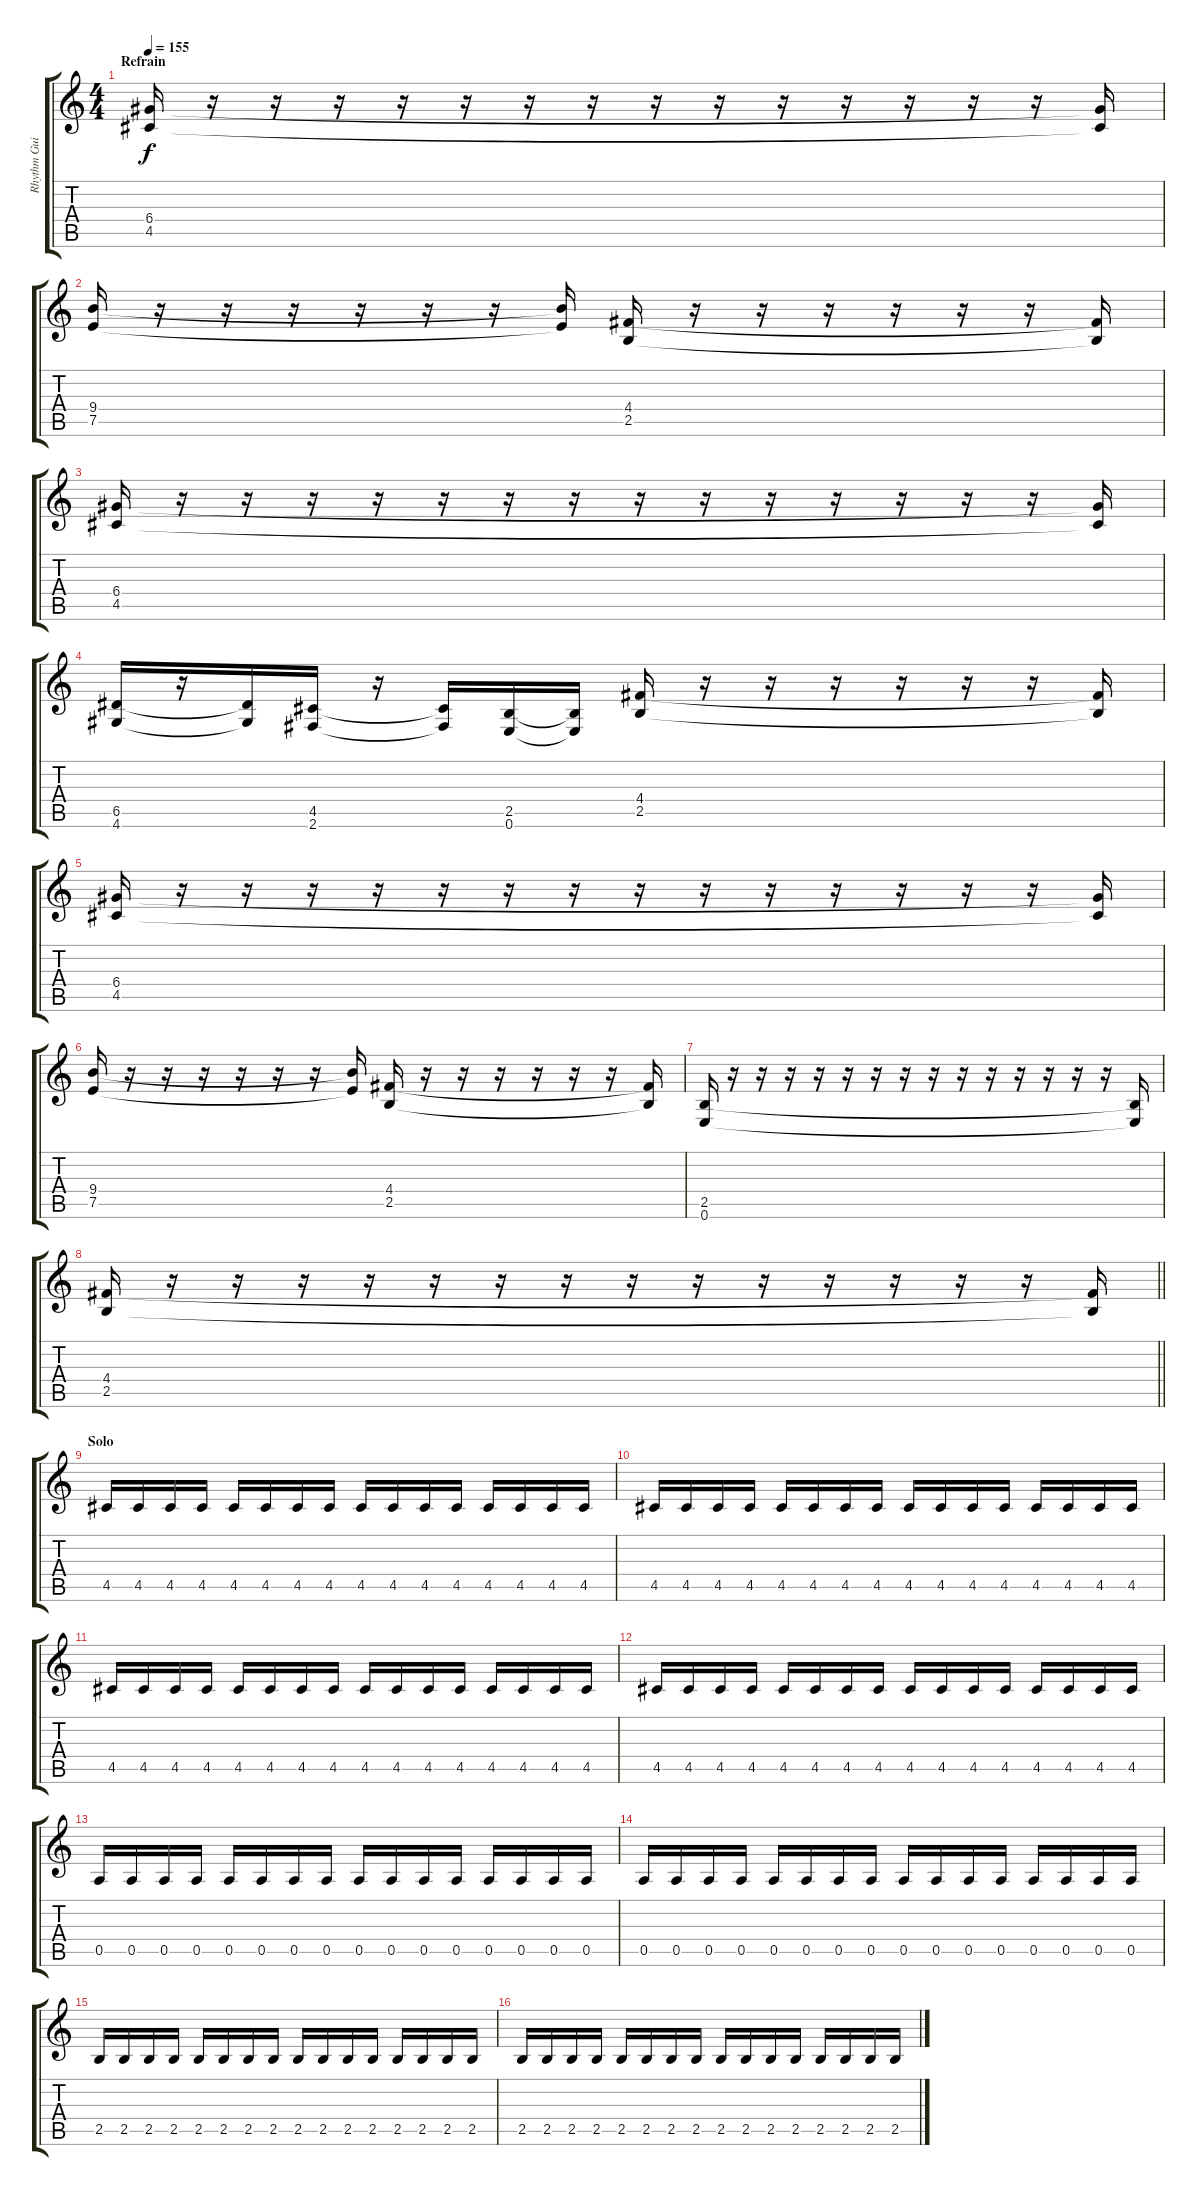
\track ("Rhythm Guitar" "Rhythm Gui") {instrument distortionguitar}
\staff {score tabs}
\tuning (E4 B3 G3 D3 A2 E2) {hide}
\ts (4 4)
\section ("" "Refrain")
\tempo 155
\clef g2
\ks c
(6.4 4.5).16{dy f} r.16 r.16 r.16 r.16 r.16 r.16 r.16 r.16 r.16 r.16 r.16 r.16 r.16 r.16 (6.4{t} 4.5{t}).16 |
(9.4 7.5).16 r.16 r.16 r.16 r.16 r.16 r.16 (9.4{t} 7.5{t}).16 (4.4 2.5).16 r.16 r.16 r.16 r.16 r.16 r.16 (4.4{t} 2.5{t}).16 |
(6.4 4.5).16 r.16 r.16 r.16 r.16 r.16 r.16 r.16 r.16 r.16 r.16 r.16 r.16 r.16 r.16 (6.4{t} 4.5{t}).16 |
(6.5 4.6).16 r.16 (6.5{t} 4.6{t}).16 (4.5 2.6).16 r.16 (4.5{t} 2.6{t}).16 (2.5 0.6).16 (2.5{t} 0.6{t}).16 (4.4 2.5).16 r.16 r.16 r.16 r.16 r.16 r.16 (4.4{t} 2.5{t}).16 |
(6.4 4.5).16 r.16 r.16 r.16 r.16 r.16 r.16 r.16 r.16 r.16 r.16 r.16 r.16 r.16 r.16 (6.4{t} 4.5{t}).16 |
(9.4 7.5).16 r.16 r.16 r.16 r.16 r.16 r.16 (9.4{t} 7.5{t}).16 (4.4 2.5).16 r.16 r.16 r.16 r.16 r.16 r.16 (4.4{t} 2.5{t}).16 |
(2.5 0.6).16 r.16 r.16 r.16 r.16 r.16 r.16 r.16 r.16 r.16 r.16 r.16 r.16 r.16 r.16 (2.5{t} 0.6{t}).16 |
\barLineRight lightlight
(4.4 2.5).16 r.16 r.16 r.16 r.16 r.16 r.16 r.16 r.16 r.16 r.16 r.16 r.16 r.16 r.16 (4.4{t} 2.5{t}).16 |
\section ("" "Solo")
4.5.16 4.5.16 4.5.16 4.5.16 4.5.16 4.5.16 4.5.16 4.5.16 4.5.16 4.5.16 4.5.16 4.5.16 4.5.16 4.5.16 4.5.16 4.5.16 |
4.5.16 4.5.16 4.5.16 4.5.16 4.5.16 4.5.16 4.5.16 4.5.16 4.5.16 4.5.16 4.5.16 4.5.16 4.5.16 4.5.16 4.5.16 4.5.16 |
4.5.16 4.5.16 4.5.16 4.5.16 4.5.16 4.5.16 4.5.16 4.5.16 4.5.16 4.5.16 4.5.16 4.5.16 4.5.16 4.5.16 4.5.16 4.5.16 |
4.5.16 4.5.16 4.5.16 4.5.16 4.5.16 4.5.16 4.5.16 4.5.16 4.5.16 4.5.16 4.5.16 4.5.16 4.5.16 4.5.16 4.5.16 4.5.16 |
0.5.16 0.5.16 0.5.16 0.5.16 0.5.16 0.5.16 0.5.16 0.5.16 0.5.16 0.5.16 0.5.16 0.5.16 0.5.16 0.5.16 0.5.16 0.5.16 |
0.5.16 0.5.16 0.5.16 0.5.16 0.5.16 0.5.16 0.5.16 0.5.16 0.5.16 0.5.16 0.5.16 0.5.16 0.5.16 0.5.16 0.5.16 0.5.16 |
2.5.16 2.5.16 2.5.16 2.5.16 2.5.16 2.5.16 2.5.16 2.5.16 2.5.16 2.5.16 2.5.16 2.5.16 2.5.16 2.5.16 2.5.16 2.5.16 |
2.5.16 2.5.16 2.5.16 2.5.16 2.5.16 2.5.16 2.5.16 2.5.16 2.5.16 2.5.16 2.5.16 2.5.16 2.5.16 2.5.16 2.5.16 2.5.16
